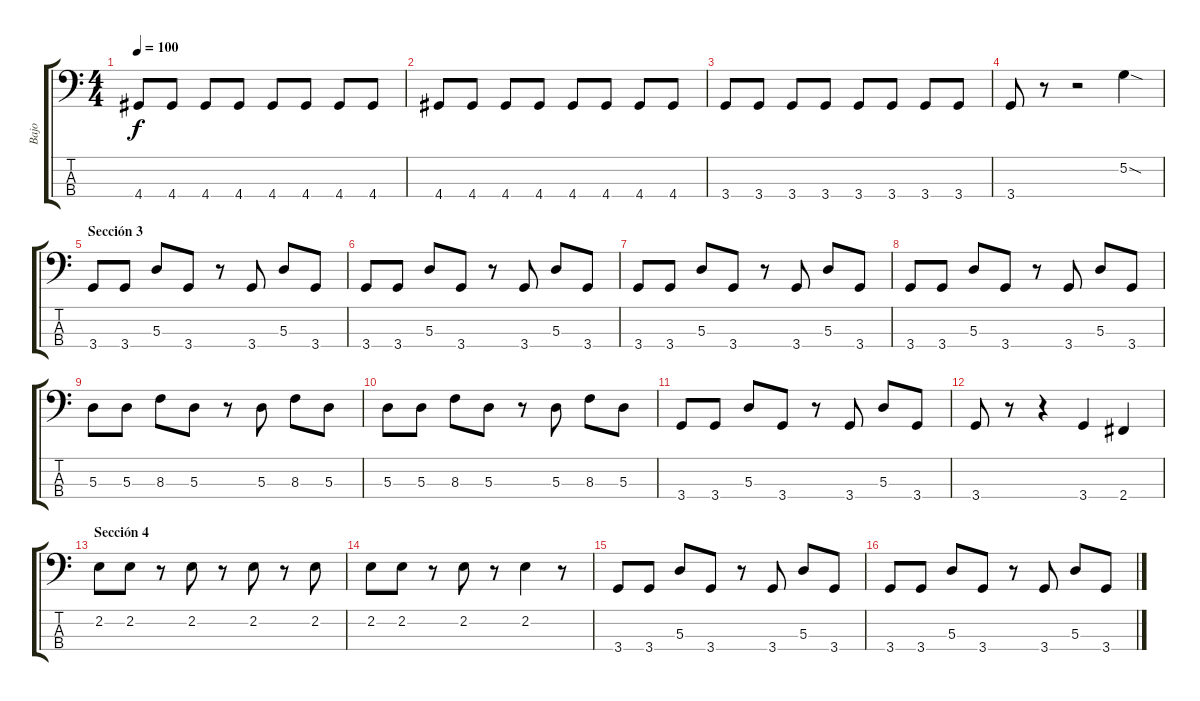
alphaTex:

\track ("Bajo" "Bajo") {instrument electricbasspick}
\staff {score tabs}
\tuning (G2 D2 A1 E1) {hide}
\ts (4 4)
\tempo 100
\clef f4
\ks c
4.4.8{dy f} 4.4.8 4.4.8 4.4.8 4.4.8 4.4.8 4.4.8 4.4.8 |
4.4.8 4.4.8 4.4.8 4.4.8 4.4.8 4.4.8 4.4.8 4.4.8 |
3.4.8 3.4.8 3.4.8 3.4.8 3.4.8 3.4.8 3.4.8 3.4.8 |
3.4.8 r.8 r.2 5.2{sod}.4 |
\section ("" "Sección 3")
3.4.8 3.4.8 5.3.8 3.4.8 r.8 3.4.8 5.3.8 3.4.8 |
3.4.8 3.4.8 5.3.8 3.4.8 r.8 3.4.8 5.3.8 3.4.8 |
3.4.8 3.4.8 5.3.8 3.4.8 r.8 3.4.8 5.3.8 3.4.8 |
3.4.8 3.4.8 5.3.8 3.4.8 r.8 3.4.8 5.3.8 3.4.8 |
5.3.8 5.3.8 8.3.8 5.3.8 r.8 5.3.8 8.3.8 5.3.8 |
5.3.8 5.3.8 8.3.8 5.3.8 r.8 5.3.8 8.3.8 5.3.8 |
3.4.8 3.4.8 5.3.8 3.4.8 r.8 3.4.8 5.3.8 3.4.8 |
3.4.8 r.8 r.4 3.4.4 2.4.4 |
\section ("" "Sección 4")
2.2.8 2.2.8 r.8 2.2.8 r.8 2.2.8 r.8 2.2.8 |
2.2.8 2.2.8 r.8 2.2.8 r.8 2.2.4 r.8 |
3.4.8 3.4.8 5.3.8 3.4.8 r.8 3.4.8 5.3.8 3.4.8 |
3.4.8 3.4.8 5.3.8 3.4.8 r.8 3.4.8 5.3.8 3.4.8
